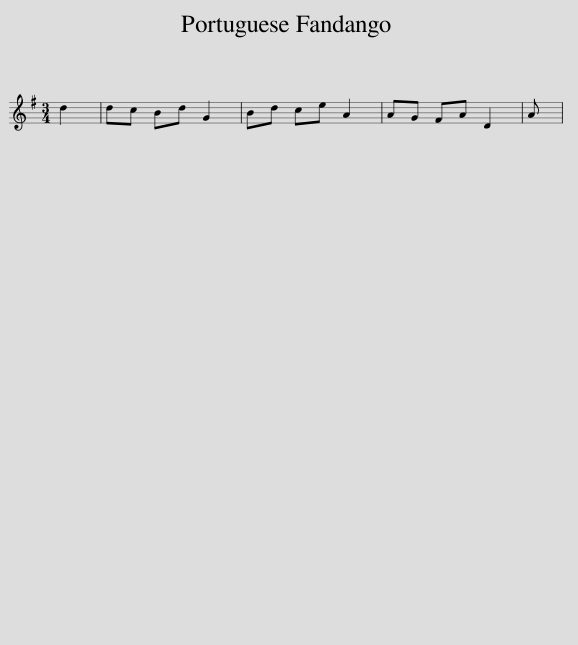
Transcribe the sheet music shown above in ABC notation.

X:1
L:1/8
M:3/4
I:linebreak $
K:G
V:1 treble
V:1
 d2 | dc Bd G2 | Bd ce A2 | AG FA D2 | A | %5
